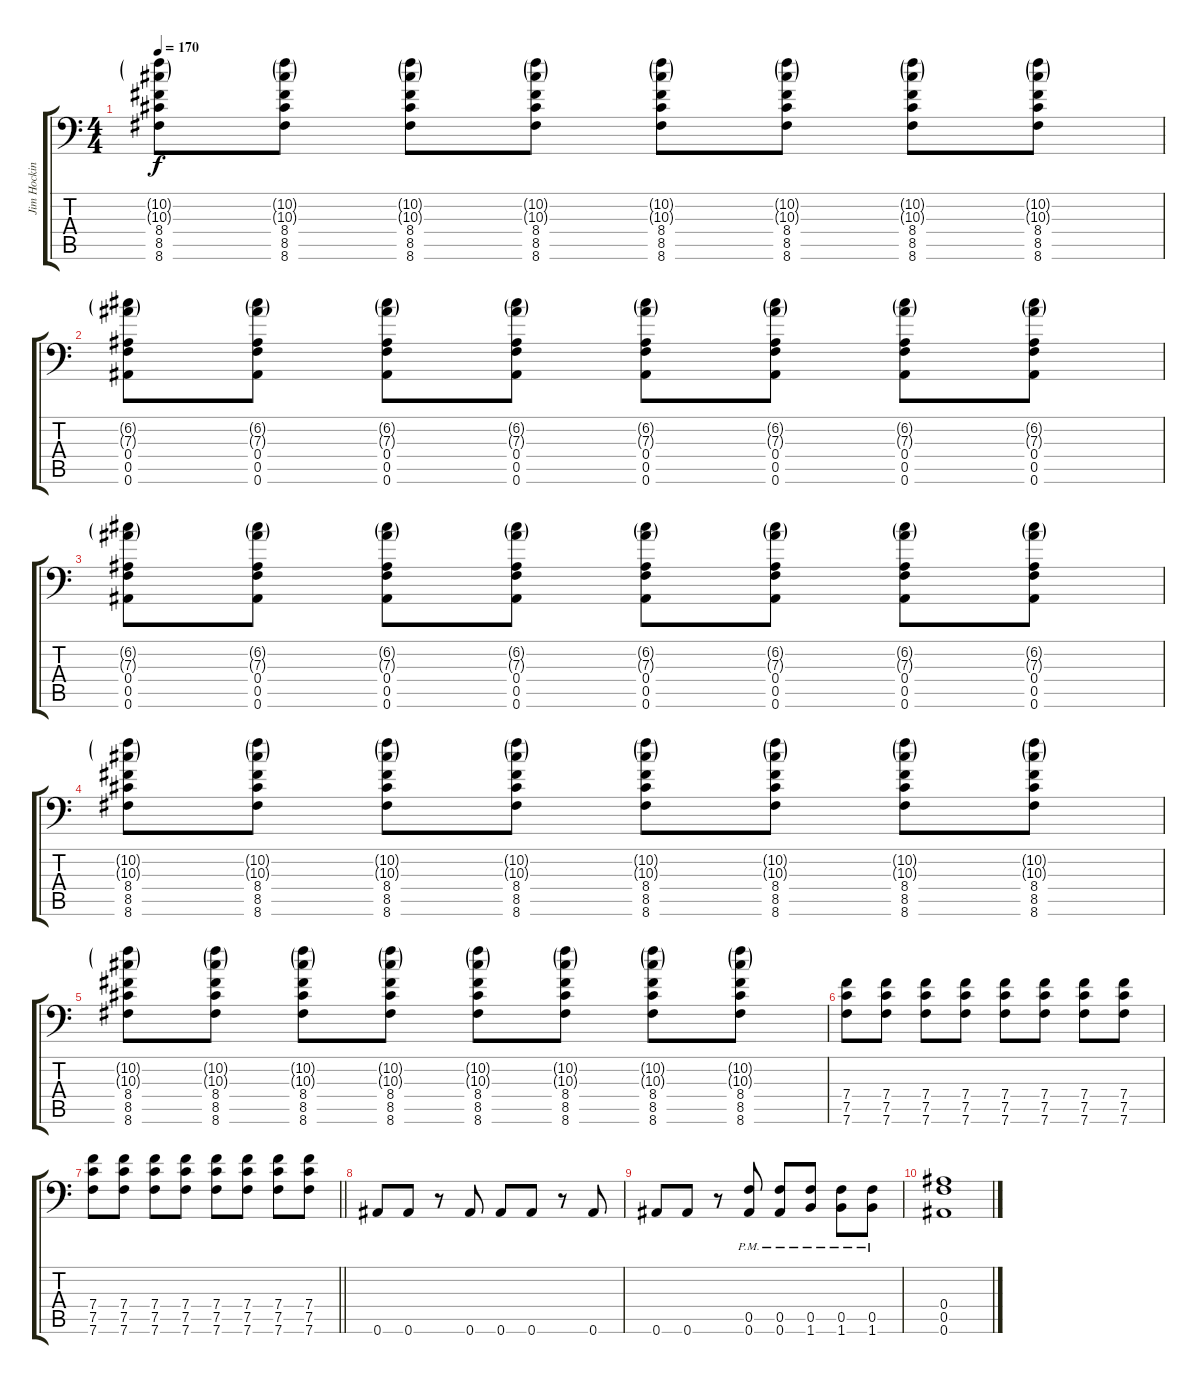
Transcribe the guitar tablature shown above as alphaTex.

\track ("Jim Hocking - Rhythm" "Jim Hockin") {instrument overdrivenguitar}
\staff {score tabs}
\tuning (C4 G3 Eb3 Bb2 F2 Bb1) {hide}
\ts (4 4)
\tempo 170
\clef f4
\ks c
(10.2{g} 10.3{g} 8.4 8.5 8.6).8{dy f} (10.2{g} 10.3{g} 8.4 8.5 8.6).8 (10.2{g} 10.3{g} 8.4 8.5 8.6).8 (10.2{g} 10.3{g} 8.4 8.5 8.6).8 (10.2{g} 10.3{g} 8.4 8.5 8.6).8 (10.2{g} 10.3{g} 8.4 8.5 8.6).8 (10.2{g} 10.3{g} 8.4 8.5 8.6).8 (10.2{g} 10.3{g} 8.4 8.5 8.6).8 |
(6.2{g} 7.3{g} 0.4 0.5 0.6).8 (6.2{g} 7.3{g} 0.4 0.5 0.6).8 (6.2{g} 7.3{g} 0.4 0.5 0.6).8 (6.2{g} 7.3{g} 0.4 0.5 0.6).8 (6.2{g} 7.3{g} 0.4 0.5 0.6).8 (6.2{g} 7.3{g} 0.4 0.5 0.6).8 (6.2{g} 7.3{g} 0.4 0.5 0.6).8 (6.2{g} 7.3{g} 0.4 0.5 0.6).8 |
(6.2{g} 7.3{g} 0.4 0.5 0.6).8 (6.2{g} 7.3{g} 0.4 0.5 0.6).8 (6.2{g} 7.3{g} 0.4 0.5 0.6).8 (6.2{g} 7.3{g} 0.4 0.5 0.6).8 (6.2{g} 7.3{g} 0.4 0.5 0.6).8 (6.2{g} 7.3{g} 0.4 0.5 0.6).8 (6.2{g} 7.3{g} 0.4 0.5 0.6).8 (6.2{g} 7.3{g} 0.4 0.5 0.6).8 |
(10.2{g} 10.3{g} 8.4 8.5 8.6).8 (10.2{g} 10.3{g} 8.4 8.5 8.6).8 (10.2{g} 10.3{g} 8.4 8.5 8.6).8 (10.2{g} 10.3{g} 8.4 8.5 8.6).8 (10.2{g} 10.3{g} 8.4 8.5 8.6).8 (10.2{g} 10.3{g} 8.4 8.5 8.6).8 (10.2{g} 10.3{g} 8.4 8.5 8.6).8 (10.2{g} 10.3{g} 8.4 8.5 8.6).8 |
(10.2{g} 10.3{g} 8.4 8.5 8.6).8 (10.2{g} 10.3{g} 8.4 8.5 8.6).8 (10.2{g} 10.3{g} 8.4 8.5 8.6).8 (10.2{g} 10.3{g} 8.4 8.5 8.6).8 (10.2{g} 10.3{g} 8.4 8.5 8.6).8 (10.2{g} 10.3{g} 8.4 8.5 8.6).8 (10.2{g} 10.3{g} 8.4 8.5 8.6).8 (10.2{g} 10.3{g} 8.4 8.5 8.6).8 |
(7.4 7.5 7.6).8 (7.4 7.5 7.6).8 (7.4 7.5 7.6).8 (7.4 7.5 7.6).8 (7.4 7.5 7.6).8 (7.4 7.5 7.6).8 (7.4 7.5 7.6).8 (7.4 7.5 7.6).8 |
\barLineRight lightlight
(7.4 7.5 7.6).8 (7.4 7.5 7.6).8 (7.4 7.5 7.6).8 (7.4 7.5 7.6).8 (7.4 7.5 7.6).8 (7.4 7.5 7.6).8 (7.4 7.5 7.6).8 (7.4 7.5 7.6).8 |
0.6.8 0.6.8 r.8 0.6.8 0.6.8 0.6.8 r.8 0.6.8 |
0.6.8 0.6.8 r.8 (0.5{pm} 0.6{pm}).8 (0.5{pm} 0.6{pm}).8 (0.5{pm} 1.6{pm}).8 (0.5{pm} 1.6{pm}).8 (0.5{pm} 1.6{pm}).8 |
(0.4 0.5 0.6).1
